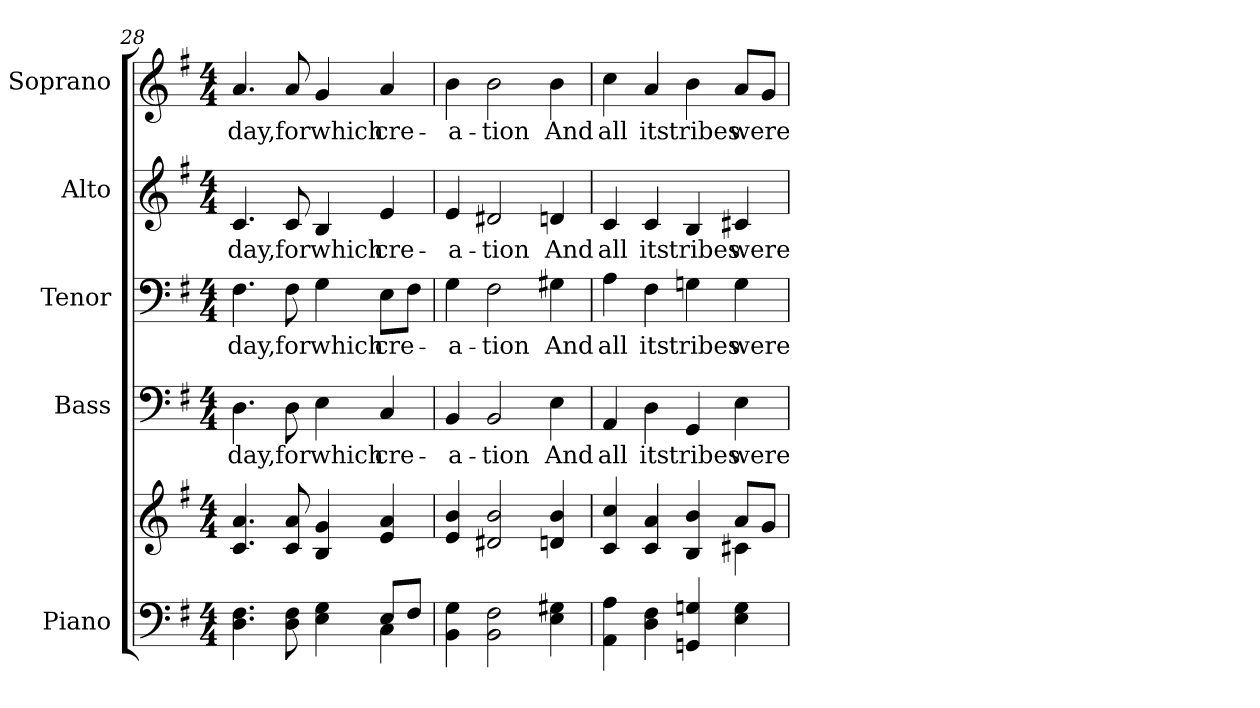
**kern	**kern	**kern	**text	**kern	**text	**kern	**text	**kern	**text
*part5	*part5	*part4	*part4	*part3	*part3	*part2	*part2	*part1	*part1
*staff6	*staff5	*staff4	*staff4	*staff3	*staff3	*staff2	*staff2	*staff1	*staff1
*I"Piano	*	*I"Bass	*	*I"Tenor	*	*I"Alto	*	*I"Soprano	*
*I'Pno.	*	*I'B.	*	*I'T.	*	*I'A.	*	*I'S.	*
!!LO:PB:g=z
*clefF4	*clefG2	*clefF4	*	*clefF4	*	*clefG2	*	*clefG2	*
*k[f#]	*k[f#]	*k[f#]	*	*k[f#]	*	*k[f#]	*	*k[f#]	*
*G:	*G:	*G:	*	*G:	*	*G:	*	*G:	*
*M4/4	*M4/4	*M4/4	*	*M4/4	*	*M4/4	*	*M4/4	*
=28	=28	=28	=28	=28	=28	=28	=28	=28	=28
*^	*	*	*	*	*	*	*	*	*
!	!	!	!	!LO:LY:b:color=#000000	!	!	!	!	!	!
!	!	!	!	!	!	!LO:LY:b:color=#000000	!	!	!	!
!	!	!	!	!	!	!	!	!LO:LY:b:color=#000000	!	!
!	!	!	!	!	!	!	!	!	!	!LO:LY:b:color=#000000
4.Di\ 4.F#i	2ryy	4.ci/ 4.ai	4.Di\	day,	4.F#i\	day,	4.ci/	day,	4.ai/	day,
!	!	!	!	!LO:LY:b:color=#000000	!	!	!	!	!	!
!	!	!	!	!	!	!LO:LY:b:color=#000000	!	!	!	!
!	!	!	!	!	!	!	!	!LO:LY:b:color=#000000	!	!
!	!	!	!	!	!	!	!	!	!	!LO:LY:b:color=#000000
8Di\ 8F#i	.	8ci/ 8ai	8Di\	for	8F#i\	for	8ci/	for	8ai/	for
!	!	!	!	!LO:LY:b:color=#000000	!	!	!	!	!	!
!	!	!	!	!	!	!LO:LY:b:color=#000000	!	!	!	!
!	!	!	!	!	!	!	!	!LO:LY:b:color=#000000	!	!
!	!	!	!	!	!	!	!	!	!	!LO:LY:b:color=#000000
4Ei\ 4Gi	4ryy	4Bi/ 4gi	4Ei\	which	4Gi\	which	4Bi/	which	4gi/	which
!	!	!	!	!LO:LY:b:color=#000000	!	!	!	!	!	!
!	!	!	!	!	!	!LO:LY:b:color=#000000	!	!	!	!
!	!	!	!	!	!	!	!	!LO:LY:b:color=#000000	!	!
!	!	!	!	!	!	!	!	!	!	!LO:LY:b:color=#000000
8Ei/L	4Ci\	4ei/ 4ai	4Ci/	cre-	8Ei\L	cre-	4ei/	cre-	4ai/	cre-
8F#i/J	.	.	.	.	8F#i\J	.	.	.	.	.
*v	*v	*	*	*	*	*	*	*	*	*
=29	=29	=29	=29	=29	=29	=29	=29	=29	=29
!	!	!	!LO:LY:b:color=#000000	!	!	!	!	!	!
!	!	!	!	!	!LO:LY:b:color=#000000	!	!	!	!
!	!	!	!	!	!	!	!LO:LY:b:color=#000000	!	!
!	!	!	!	!	!	!	!	!	!LO:LY:b:color=#000000
4BBi\ 4Gi	4ei/ 4bi	4BBi/	-a-	4Gi\	-a-	4ei/	-a-	4bi\	-a-
!	!	!	!LO:LY:b:color=#000000	!	!	!	!	!	!
!	!	!	!	!	!LO:LY:b:color=#000000	!	!	!	!
!	!	!	!	!	!	!	!LO:LY:b:color=#000000	!	!
!	!	!	!	!	!	!	!	!	!LO:LY:b:color=#000000
2BBi\ 2F#i	2d#Xi/ 2bi	2BBi/	-tion	2F#i\	-tion	2d#Xi/	-tion	2bi\	-tion
!	!	!	!LO:LY:b:color=#000000	!	!	!	!	!	!
!	!	!	!	!	!LO:LY:b:color=#000000	!	!	!	!
!	!	!	!	!	!	!	!LO:LY:b:color=#000000	!	!
!	!	!	!	!	!	!	!	!	!LO:LY:b:color=#000000
4Ei\ 4G#Xi	4dni/ 4bi	4Ei\	And	4G#Xi\	And	4dni/	And	4bi\	And
!!LO:PB:g=z
=30	=30	=30	=30	=30	=30	=30	=30	=30	=30
*	*^	*	*	*	*	*	*	*	*
!	!	!	!	!LO:LY:b:color=#000000	!	!	!	!	!	!
!	!	!	!	!	!	!LO:LY:b:color=#000000	!	!	!	!
!	!	!	!	!	!	!	!	!LO:LY:b:color=#000000	!	!
!	!	!	!	!	!	!	!	!	!	!LO:LY:b:color=#000000
4AAi\ 4Ai	4ci/ 4cci	2ryy	4AAi/	all	4Ai\	all	4ci/	all	4cci\	all
!	!	!	!	!LO:LY:b:color=#000000	!	!	!	!	!	!
!	!	!	!	!	!	!LO:LY:b:color=#000000	!	!	!	!
!	!	!	!	!	!	!	!	!LO:LY:b:color=#000000	!	!
!	!	!	!	!	!	!	!	!	!	!LO:LY:b:color=#000000
4Di\ 4F#i	4ci/ 4ai	.	4Di\	its	4F#i\	its	4ci/	its	4ai/	its
!	!	!	!	!LO:LY:b:color=#000000	!	!	!	!	!	!
!	!	!	!	!	!	!LO:LY:b:color=#000000	!	!	!	!
!	!	!	!	!	!	!	!	!LO:LY:b:color=#000000	!	!
!	!	!	!	!	!	!	!	!	!	!LO:LY:b:color=#000000
4GGni/ 4Gni	4Bi/ 4bi	4ryy	4GGi/	tribes	4Gni\	tribes	4Bi/	tribes	4bi\	tribes
!	!	!	!	!LO:LY:b:color=#000000	!	!	!	!	!	!
!	!	!	!	!	!	!LO:LY:b:color=#000000	!	!	!	!
!	!	!	!	!	!	!	!	!LO:LY:b:color=#000000	!	!
!	!	!	!	!	!	!	!	!	!	!LO:LY:b:color=#000000
4Ei\ 4Gi	8ai/L	4c#Xi\	4Ei\	were	4Gi\	were	4c#Xi/	were	8ai/L	were
.	8gi/J	.	.	.	.	.	.	.	8gi/J	.
*	*v	*v	*	*	*	*	*	*	*	*
=	=	=	=	=	=	=	=	=	=
*-	*-	*-	*-	*-	*-	*-	*-	*-	*-
